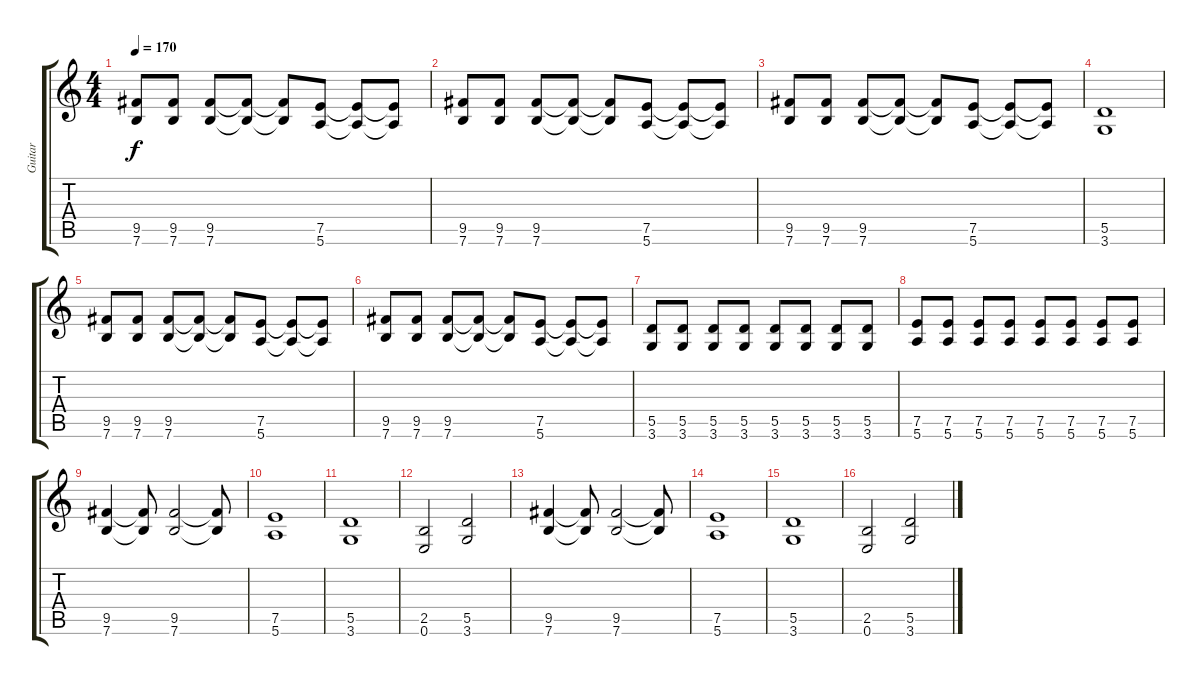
\track ("Guitar" "Guitar") {instrument electricguitarclean}
\staff {score tabs}
\tuning (E4 B3 G3 D3 A2 E2) {hide}
\ts (4 4)
\tempo 170
\clef g2
\ks c
(9.5 7.6).8{dy f instrument overdrivenguitar} (9.5 7.6).8 (9.5 7.6).8 (9.5{t} 7.6{t}).8 (9.5{t} 7.6{t}).8 (7.5 5.6).8 (7.5{t} 5.6{t}).8 (7.5{t} 5.6{t}).8 |
(9.5 7.6).8{instrument overdrivenguitar} (9.5 7.6).8 (9.5 7.6).8 (9.5{t} 7.6{t}).8 (9.5{t} 7.6{t}).8 (7.5 5.6).8 (7.5{t} 5.6{t}).8 (7.5{t} 5.6{t}).8 |
(9.5 7.6).8{instrument overdrivenguitar} (9.5 7.6).8 (9.5 7.6).8 (9.5{t} 7.6{t}).8 (9.5{t} 7.6{t}).8 (7.5 5.6).8 (7.5{t} 5.6{t}).8 (7.5{t} 5.6{t}).8 |
(5.5 3.6).1{instrument overdrivenguitar} |
(9.5 7.6).8{instrument overdrivenguitar} (9.5 7.6).8 (9.5 7.6).8 (9.5{t} 7.6{t}).8 (9.5{t} 7.6{t}).8 (7.5 5.6).8 (7.5{t} 5.6{t}).8 (7.5{t} 5.6{t}).8 |
(9.5 7.6).8{instrument overdrivenguitar} (9.5 7.6).8 (9.5 7.6).8 (9.5{t} 7.6{t}).8 (9.5{t} 7.6{t}).8 (7.5 5.6).8 (7.5{t} 5.6{t}).8 (7.5{t} 5.6{t}).8 |
(5.5 3.6).8{instrument overdrivenguitar} (5.5 3.6).8 (5.5 3.6).8 (5.5 3.6).8 (5.5 3.6).8 (5.5 3.6).8 (5.5 3.6).8 (5.5 3.6).8 |
(7.5 5.6).8{instrument overdrivenguitar} (7.5 5.6).8 (7.5 5.6).8 (7.5 5.6).8 (7.5 5.6).8 (7.5 5.6).8 (7.5 5.6).8 (7.5 5.6).8 |
(9.5 7.6).4{instrument overdrivenguitar} (9.5{t} 7.6{t}).8 (9.5 7.6).2 (9.5{t} 7.6{t}).8 |
(7.5 5.6).1{instrument overdrivenguitar} |
(5.5 3.6).1{instrument overdrivenguitar} |
(2.5 0.6).2{instrument overdrivenguitar} (5.5 3.6).2 |
(9.5 7.6).4{instrument overdrivenguitar} (9.5{t} 7.6{t}).8 (9.5 7.6).2 (9.5{t} 7.6{t}).8 |
(7.5 5.6).1{instrument overdrivenguitar} |
(5.5 3.6).1{instrument overdrivenguitar} |
(2.5 0.6).2{instrument overdrivenguitar} (5.5 3.6).2
